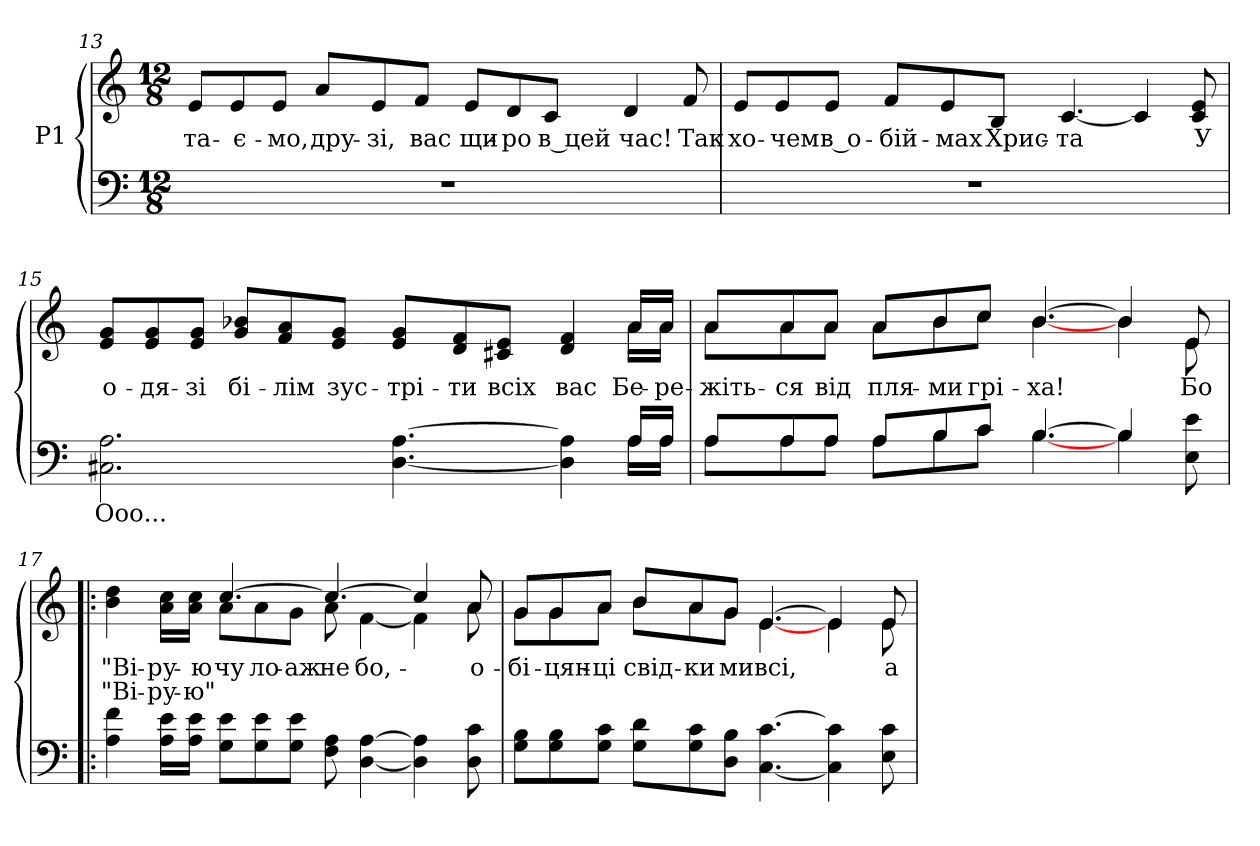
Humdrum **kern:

**kern	**text	**kern	**text	**text
*part1	*part1	*part1	*part1	*part1
*staff2	*staff2	*staff1	*staff1	*staff1
*I"P1	*	*	*	*
*clefF4	*	*clefG2	*	*
*k[]	*	*k[]	*	*
*a:	*	*a:	*	*
*M12/8	*	*M12/8	*	*
=13	=13	=13	=13	=13
!LO:N:vis=1	!	!	!	!
!	!	!	!LO:LY:b:color=#000000	!
1.r	.	8ei/L	-та-	.
!	!	!	!LO:LY:b:color=#000000	!
.	.	8ei/	-є-	.
!	!	!	!LO:LY:b:color=#000000	!
.	.	8ei/J	-мо,	.
!	!	!	!LO:LY:b:color=#000000	!
.	.	8ai/L	дру-	.
!	!	!	!LO:LY:b:color=#000000	!
.	.	8ei/	-зі,	.
!	!	!	!LO:LY:b:color=#000000	!
.	.	8fi/J	вас	.
!	!	!	!LO:LY:b:color=#000000	!
.	.	8ei/L	щи-	.
!	!	!	!LO:LY:b:color=#000000	!
.	.	8di/	-ро	.
!	!	!	!LO:LY:b:color=#000000	!
.	.	8ci/J	в цей	.
!	!	!	!LO:LY:b:color=#000000	!
.	.	4di/	час!	.
!	!	!	!LO:LY:b:color=#000000	!
.	.	8fi/	Так	.
=14	=14	=14	=14	=14
!LO:N:vis=1	!	!	!	!
!	!	!	!LO:LY:b:color=#000000	!
1.r	.	8ei/L	хо-	.
!	!	!	!LO:LY:b:color=#000000	!
.	.	8ei/	-чем	.
!	!	!	!LO:LY:b:color=#000000	!
.	.	8ei/J	в о-	.
!	!	!	!LO:LY:b:color=#000000	!
.	.	8fi/L	-бій-	.
!	!	!	!LO:LY:b:color=#000000	!
.	.	8ei/	-мах	.
!	!	!	!LO:LY:b:color=#000000	!
.	.	8Bi/J	Хрис-	.
!	!	!	!LO:LY:b:color=#000000	!
.	.	[<4.ci/	-та	.
.	.	4ci/]	.	.
!	!	!	!LO:LY:b:color=#000000	!
.	.	8ci/ 8ei	У	.
!!LO:LB:g=z
=15	=15	=15	=15	=15
!	!LO:LY:b:color=#000000	!	!	!
*^	*	*	*	*
!	!	!	!	!LO:LY:b:color=#000000	!
*	*	*	*^	*	*
2.C#Xi\ 2.Ai	4.ryy	Ооо...	8ei/ 8giL	4.ryy	о-	.
!	!	!	!	!	!LO:LY:b:color=#000000	!
.	.	.	8ei/ 8gi	.	-дя-	.
!	!	!	!	!	!LO:LY:b:color=#000000	!
.	.	.	8ei/ 8giJ	.	-зі	.
*v	*v	*	*	*	*	*
*	*	*v	*v	*	*
!	!	!	!LO:LY:b:color=#000000	!
.	.	8gi/ 8b-XiL	бі-	.
!	!	!	!LO:LY:b:color=#000000	!
.	.	8fi/ 8ai	-лім	.
!	!	!	!LO:LY:b:color=#000000	!
.	.	8ei/ 8giJ	зус-	.
!	!	!	!LO:LY:b:color=#000000	!
[<4.Di\ [>4.Ai	.	8ei/ 8giL	-трі-	.
!	!	!	!LO:LY:b:color=#000000	!
.	.	8di/ 8fi	-ти	.
!	!	!	!LO:LY:b:color=#000000	!
.	.	8c#Xi/ 8eiJ	всіх	.
!	!	!	!LO:LY:b:color=#000000	!
4Di\] 4Ai]	.	4di/ 4fi	вас	.
*^	*	*^	*	*
!	!	!	!	!	!LO:LY:b:color=#000000	!
16Ai/LL	16Ai\LL	.	16ai/LL	16ai\LL	Бе-	.
!	!	!	!	!	!LO:LY:b:color=#000000	!
16Ai/JJ	16Ai\JJ	.	16ai/JJ	16ai\JJ	-ре-	.
=16	=16	=16	=16	=16	=16	=16
!	!	!	!	!	!LO:LY:b:color=#000000	!
8Ai/L	8Ai\L	.	8ai/L	8ai\L	-жіть-	.
!	!	!	!	!	!LO:LY:b:color=#000000	!
8Ai/	8Ai\	.	8ai/	8ai\	-ся	.
!	!	!	!	!	!LO:LY:b:color=#000000	!
8Ai/J	8Ai\J	.	8ai/J	8ai\J	від	.
!	!	!	!	!	!LO:LY:b:color=#000000	!
8Ai/L	8Ai\L	.	8ai/L	8ai\L	пля-	.
!	!	!	!	!	!LO:LY:b:color=#000000	!
8Bi/	8Bi\	.	8bi/	8bi\	-ми	.
!	!	!	!	!	!LO:LY:b:color=#000000	!
8ci/J	8ci\J	.	8cci/J	8cci\J	грі-	.
!	!	!	!	!	!LO:LY:b:color=#000000	!
[>4.Bi/	[<4.Bi\	.	[>4.bi/	[<4.bi\	-ха!	.
4Bi/]	4Bi\	.	4bi/]	4bi\	.	.
!	!	!	!	!	!LO:LY:b:color=#000000	!
8Ei\ 8ei	8ryy	.	8ei/	8ei\	Бо	.
*v	*v	*	*	*	*	*
!!LO:LB:g=z	!!
=17!|:	=17!|:	=17!|:	=17!|:	=17!|:	=17!|:
*^	*	*	*	*	*
!	!	!	!	!	!LO:LY:b:color=#000000	!LO:LY:b:color=#000000
*v	*v	*	*	*	*	*
4Ai\ 4fi	.	4bi\ 4ddi	4.ryy	"Ві-	-"Ві-
!	!	!	!	!LO:LY:b:color=#000000	!LO:LY:b:color=#000000
16Ai\ 16eiLL	.	16ai\ 16cciLL	.	-ру-	-ру-
!	!	!	!	!LO:LY:b:color=#000000	!LO:LY:b:color=#000000
16Ai\ 16eiJJ	.	16ai\ 16cciJJ	.	-ю	ю"
!	!	!	!	!LO:LY:b:color=#000000	!
8Gi\ 8eiL	.	[>4.cci/	8ai\L	чу-	.
!	!	!	!	!LO:LY:b:color=#000000	!
8Gi\ 8ei	.	.	8ai\	-ло	.
!	!	!	!	!LO:LY:b:color=#000000	!
8Gi\ 8eiJ	.	.	8gi\J	аж	.
!	!	!	!	!LO:LY:b:color=#000000	!
8Fi\ 8Ai	.	4.cci/_>	8ai\	не-	.
!	!	!	!	!LO:LY:b:color=#000000	!
[<4Di\ [>4Ai	.	.	[<4fi\	-бо,	.
4Di\] 4Ai]	.	4cci/]	4fi\]	.	.
!	!	!	!	!LO:LY:b:color=#000000	!
8Di\ 8ci	.	8ai/	8ai\	о-	.
=18	=18	=18	=18	=18	=18
!	!	!	!	!LO:LY:b:color=#000000	!
8Gi\ 8BiL	.	8gi/L	8gi\L	-бі-	.
!	!	!	!	!LO:LY:b:color=#000000	!
8Gi\ 8Bi	.	8gi/	8gi\	-цян-	.
!	!	!	!	!LO:LY:b:color=#000000	!
8Gi\ 8ciJ	.	8ai/J	8ai\J	-ці	.
!	!	!	!	!LO:LY:b:color=#000000	!
8Gi\ 8diL	.	8bi/L	8bi\L	свід-	.
!	!	!	!	!LO:LY:b:color=#000000	!
8Gi\ 8ci	.	8ai/	8ai\	-ки	.
!	!	!	!	!LO:LY:b:color=#000000	!
8Di\ 8BiJ	.	8gi/J	8gi\J	ми	.
!	!	!	!	!LO:LY:b:color=#000000	!
[<4.Ci\ [>4.ci	.	[>4.ei/	[<4.ei\	всі,	.
4Ci\] 4ci]	.	4ei/]	4ei\	.	.
!	!	!	!	!LO:LY:b:color=#000000	!
8Ei\ 8ci	.	8ei/	8ei\	а	.
*	*	*v	*v	*	*
=	=	=	=	=
*-	*-	*-	*-	*-
